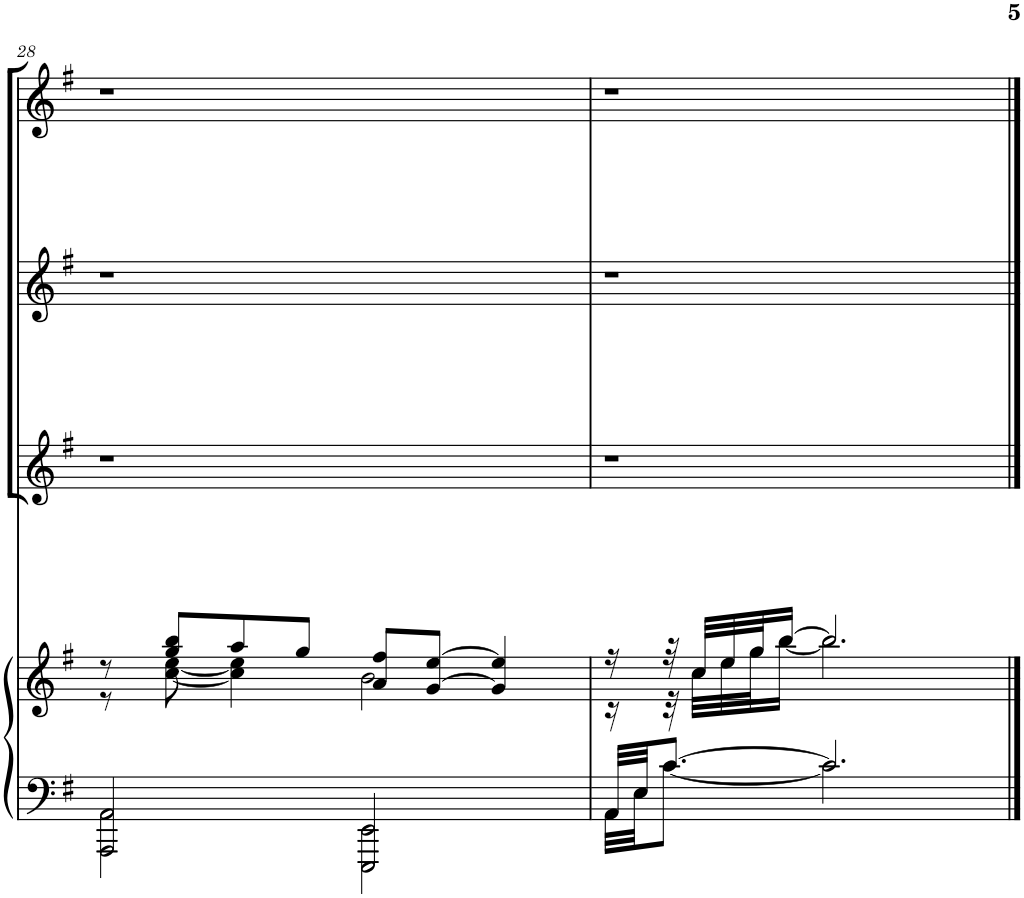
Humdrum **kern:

**kern	**kern	**kern	**kern	**kern
*part4	*part4	*part3	*part2	*part1
*staff5	*staff4	*staff3	*staff2	*staff1
*I"Strings	*	*I"Alto	*I"Soprano 2	*I"Soprano 1
*I'Str	*	*	*	*
!!LO:PB:g=z
*clefF4	*clefG2	*clefG2	*clefG2	*clefG2
*k[f#]	*k[f#]	*k[f#]	*k[f#]	*k[f#]
*G:	*G:	*G:	*G:	*G:
*M4/4	*M4/4	*M4/4	*M4/4	*M4/4
=28	=28	=28	=28	=28
*^	*^	*	*	*
2AAA/ 2AA/	2AAA\ 2AA\	8r	8r	1r	1r	1r
.	.	8gg/ 8bb/L	[8cc\ [8ee\	.	.	.
.	.	8aa/	4cc\] 4ee\]	.	.	.
.	.	8gg/J	.	.	.	.
2EEE/ 2EE/	2EEE\ 2EE\	8a/ 8ff#/L	2b\	.	.	.
.	.	[8g/ [8ee/J	.	.	.	.
.	.	4g/] 4ee/]	.	.	.	.
=29	=29	=29	=29	=29	=29	=29
32AA/LLL	32AA\LLL	16r	16r	1r	1r	1r
32E/JJ	32E\JJ	.	.	.	.	.
[8.c/J	[8.c\J	32r	32r	.	.	.
.	.	32cc/LLL	32cc\LLL	.	.	.
.	.	32ee/	32ee\	.	.	.
.	.	32gg/J	32gg\J	.	.	.
.	.	[16bb/JJ	[16bb\JJ	.	.	.
2.c/]	2.c\]	2.bb/]	2.bb\]	.	.	.
*v	*v	*	*	*	*	*
*	*v	*v	*	*	*
==	==	==	==	==
*-	*-	*-	*-	*-
